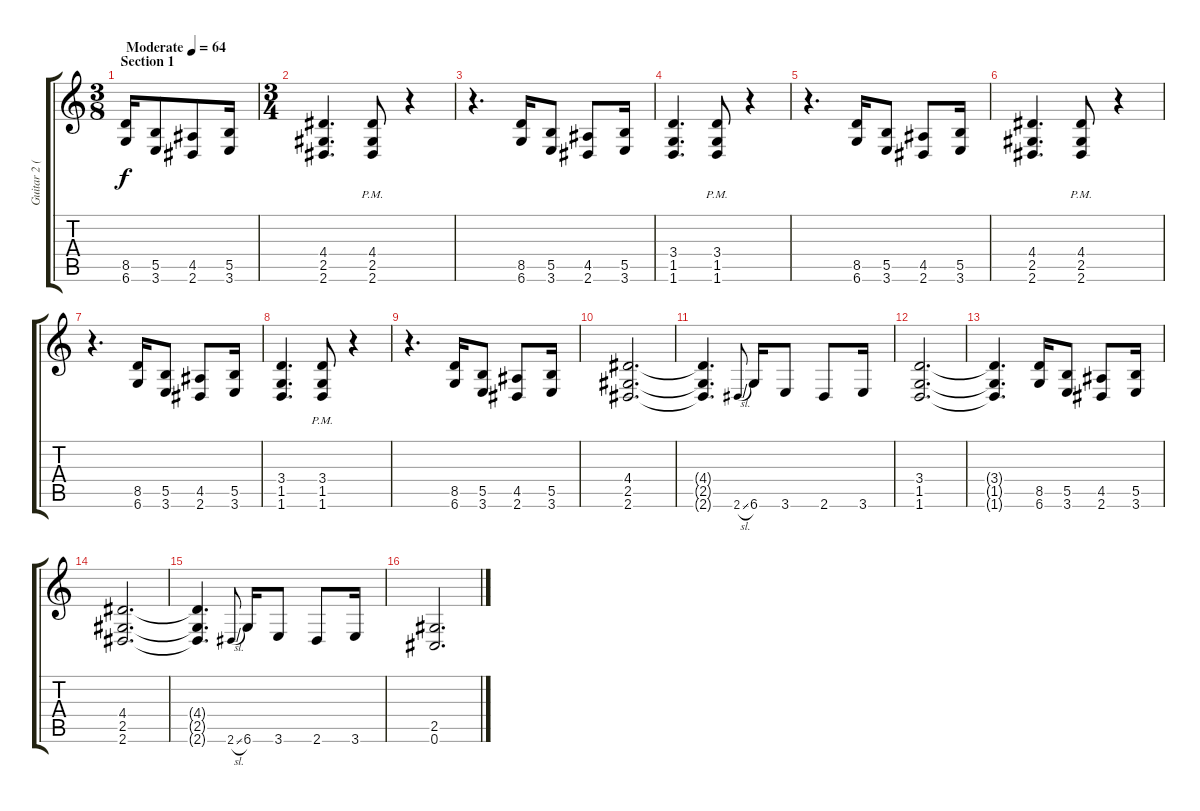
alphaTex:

\track ("Guitar 2 (Distortion)" "Guitar 2 (") {instrument distortionguitar}
\staff {score tabs}
\tuning (Db4 Ab3 E3 B2 Gb2 Db2) {hide}
\ts (3 8)
\section ("" "Section 1")
\tempo (64 "Moderate")
\clef g2
\ks c
(8.5 6.6).16{dy f instrument distortionguitar} (5.5 3.6).8 (4.5 2.6).8 (5.5 3.6).16 |
\ts (3 4)
(4.4 2.5 2.6).4{d} (4.4{pm} 2.5{pm} 2.6{pm}).8 r.4 |
r.4{d} (8.5 6.6).16 (5.5 3.6).8 (4.5 2.6).8 (5.5 3.6).16 |
(3.4 1.5 1.6).4{d} (3.4{pm} 1.5{pm} 1.6{pm}).8 r.4 |
r.4{d} (8.5 6.6).16 (5.5 3.6).8 (4.5 2.6).8 (5.5 3.6).16 |
(4.4 2.5 2.6).4{d} (4.4{pm} 2.5{pm} 2.6{pm}).8 r.4 |
r.4{d} (8.5 6.6).16 (5.5 3.6).8 (4.5 2.6).8 (5.5 3.6).16 |
(3.4 1.5 1.6).4{d} (3.4{pm} 1.5{pm} 1.6{pm}).8 r.4 |
r.4{d} (8.5 6.6).16 (5.5 3.6).8 (4.5 2.6).8 (5.5 3.6).16 |
(4.4 2.5 2.6).2{d} |
(4.4{t} 2.5{t} 2.6{t}).4{d} 2.6{sl}.8{gr onbeat} 6.6.16 3.6.8 2.6.8 3.6.16 |
(3.4 1.5 1.6).2{d} |
(3.4{t} 1.5{t} 1.6{t}).4{d} (8.5 6.6).16 (5.5 3.6).8 (4.5 2.6).8 (5.5 3.6).16 |
(4.4 2.5 2.6).2{d} |
(4.4{t} 2.5{t} 2.6{t}).4{d} 2.6{sl}.8{gr onbeat} 6.6.16 3.6.8 2.6.8 3.6.16 |
(2.5 0.6).2{d}
